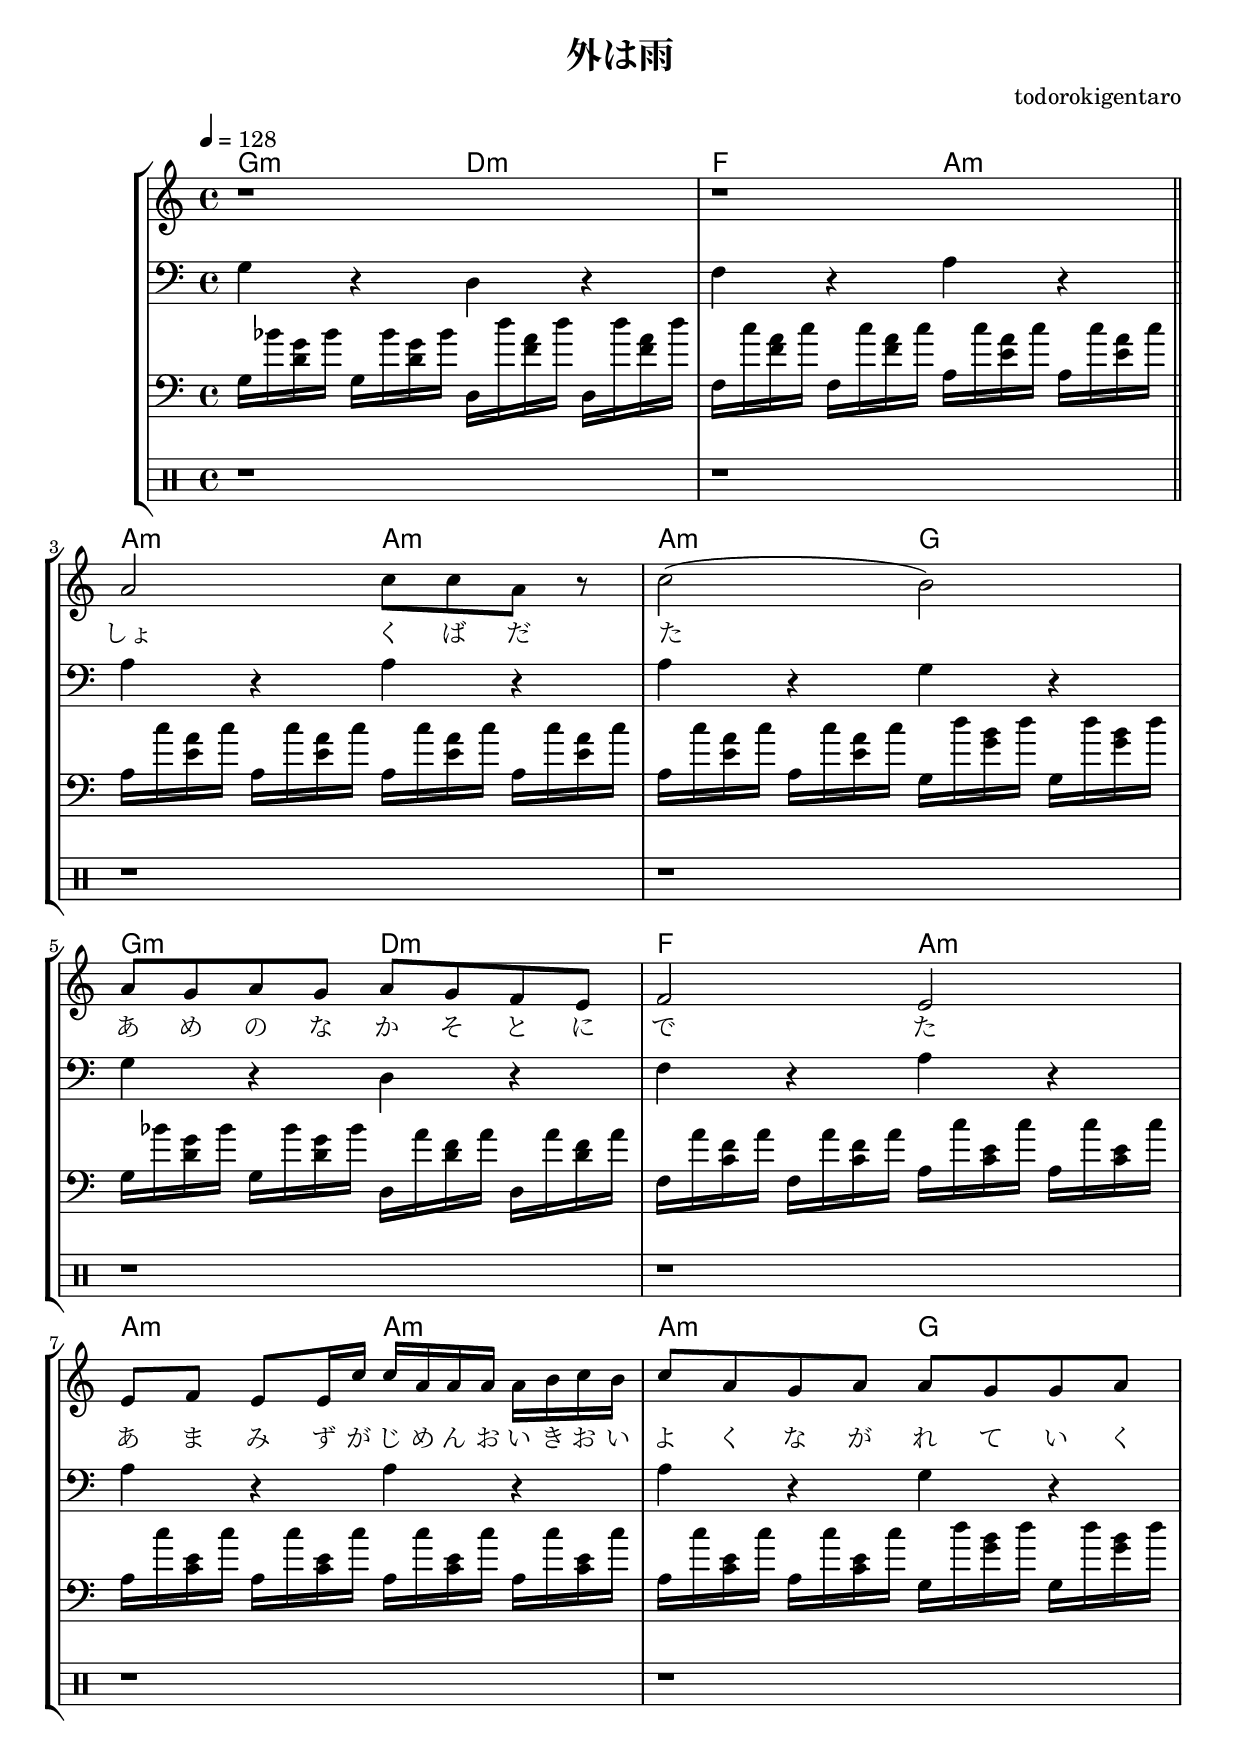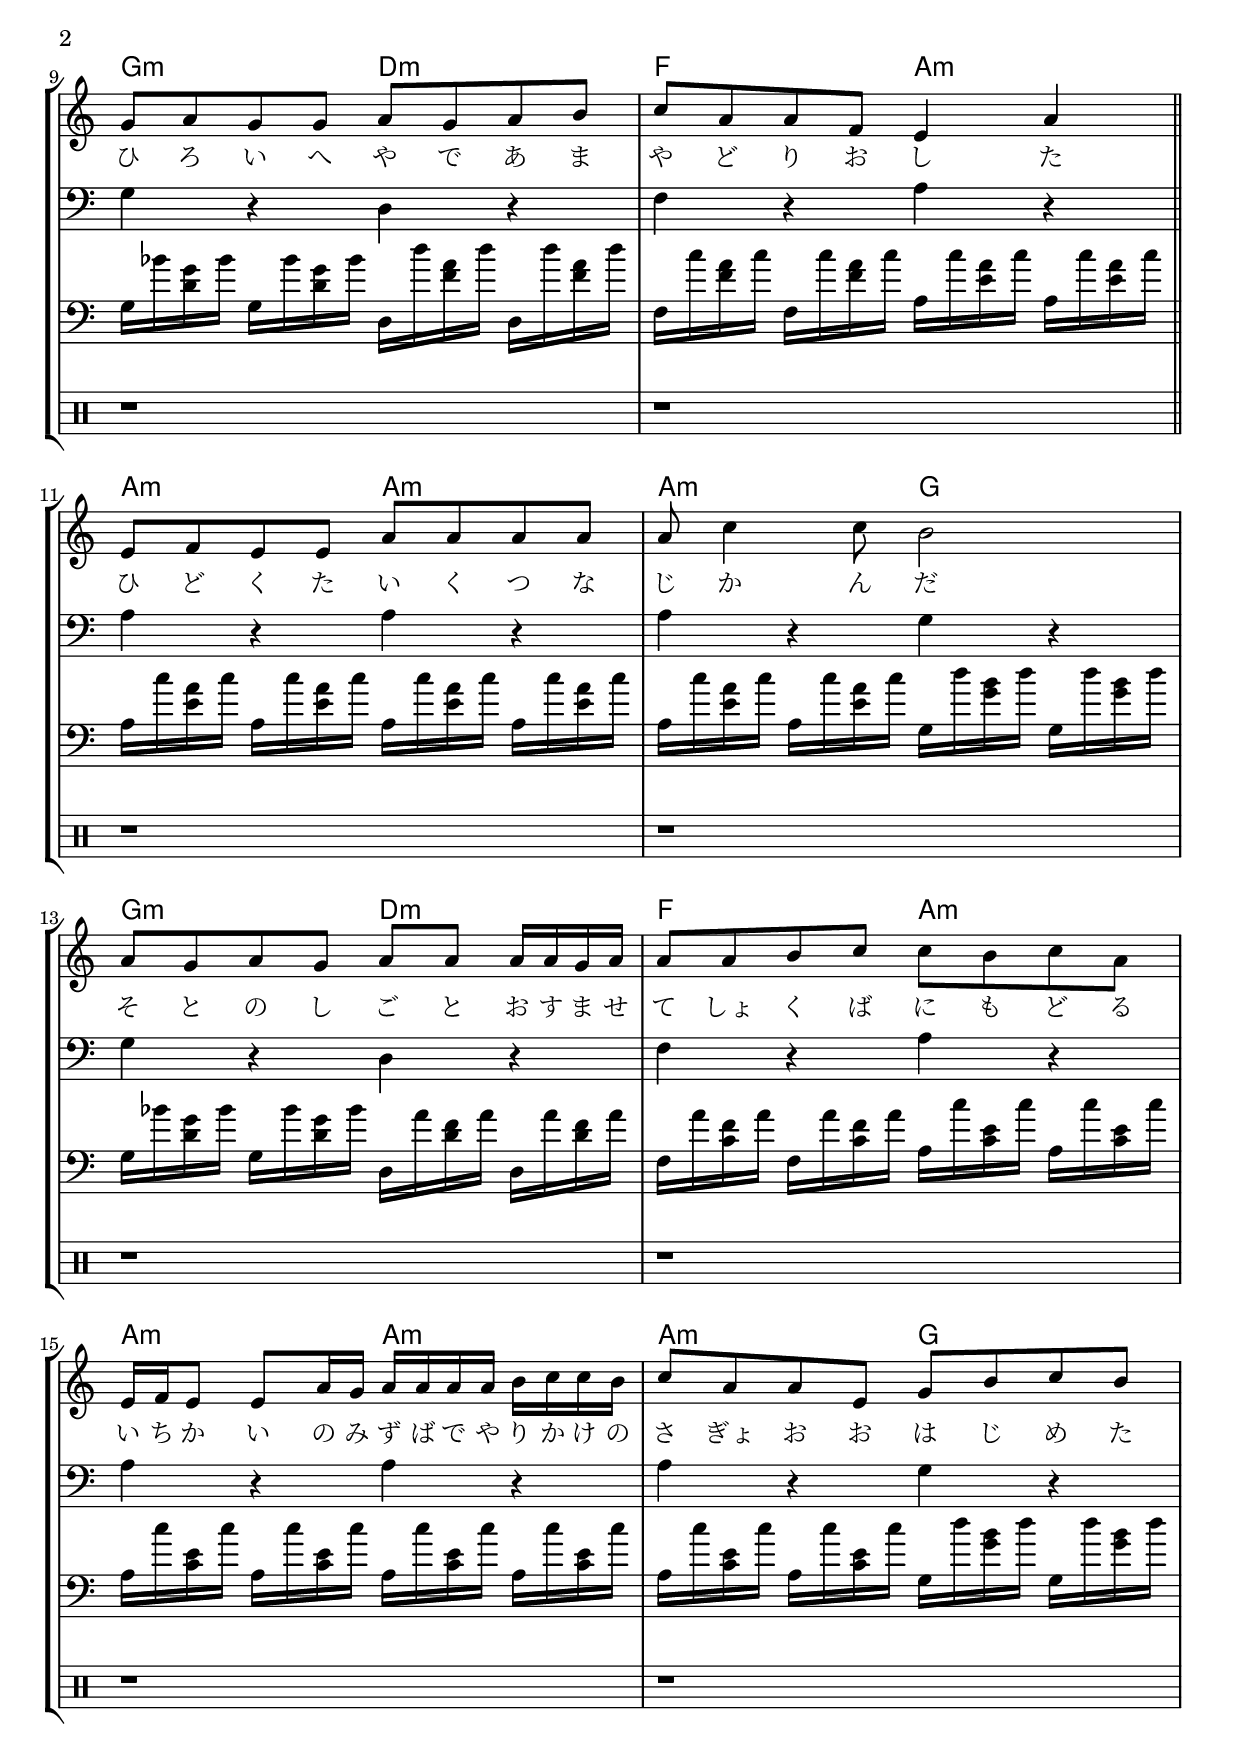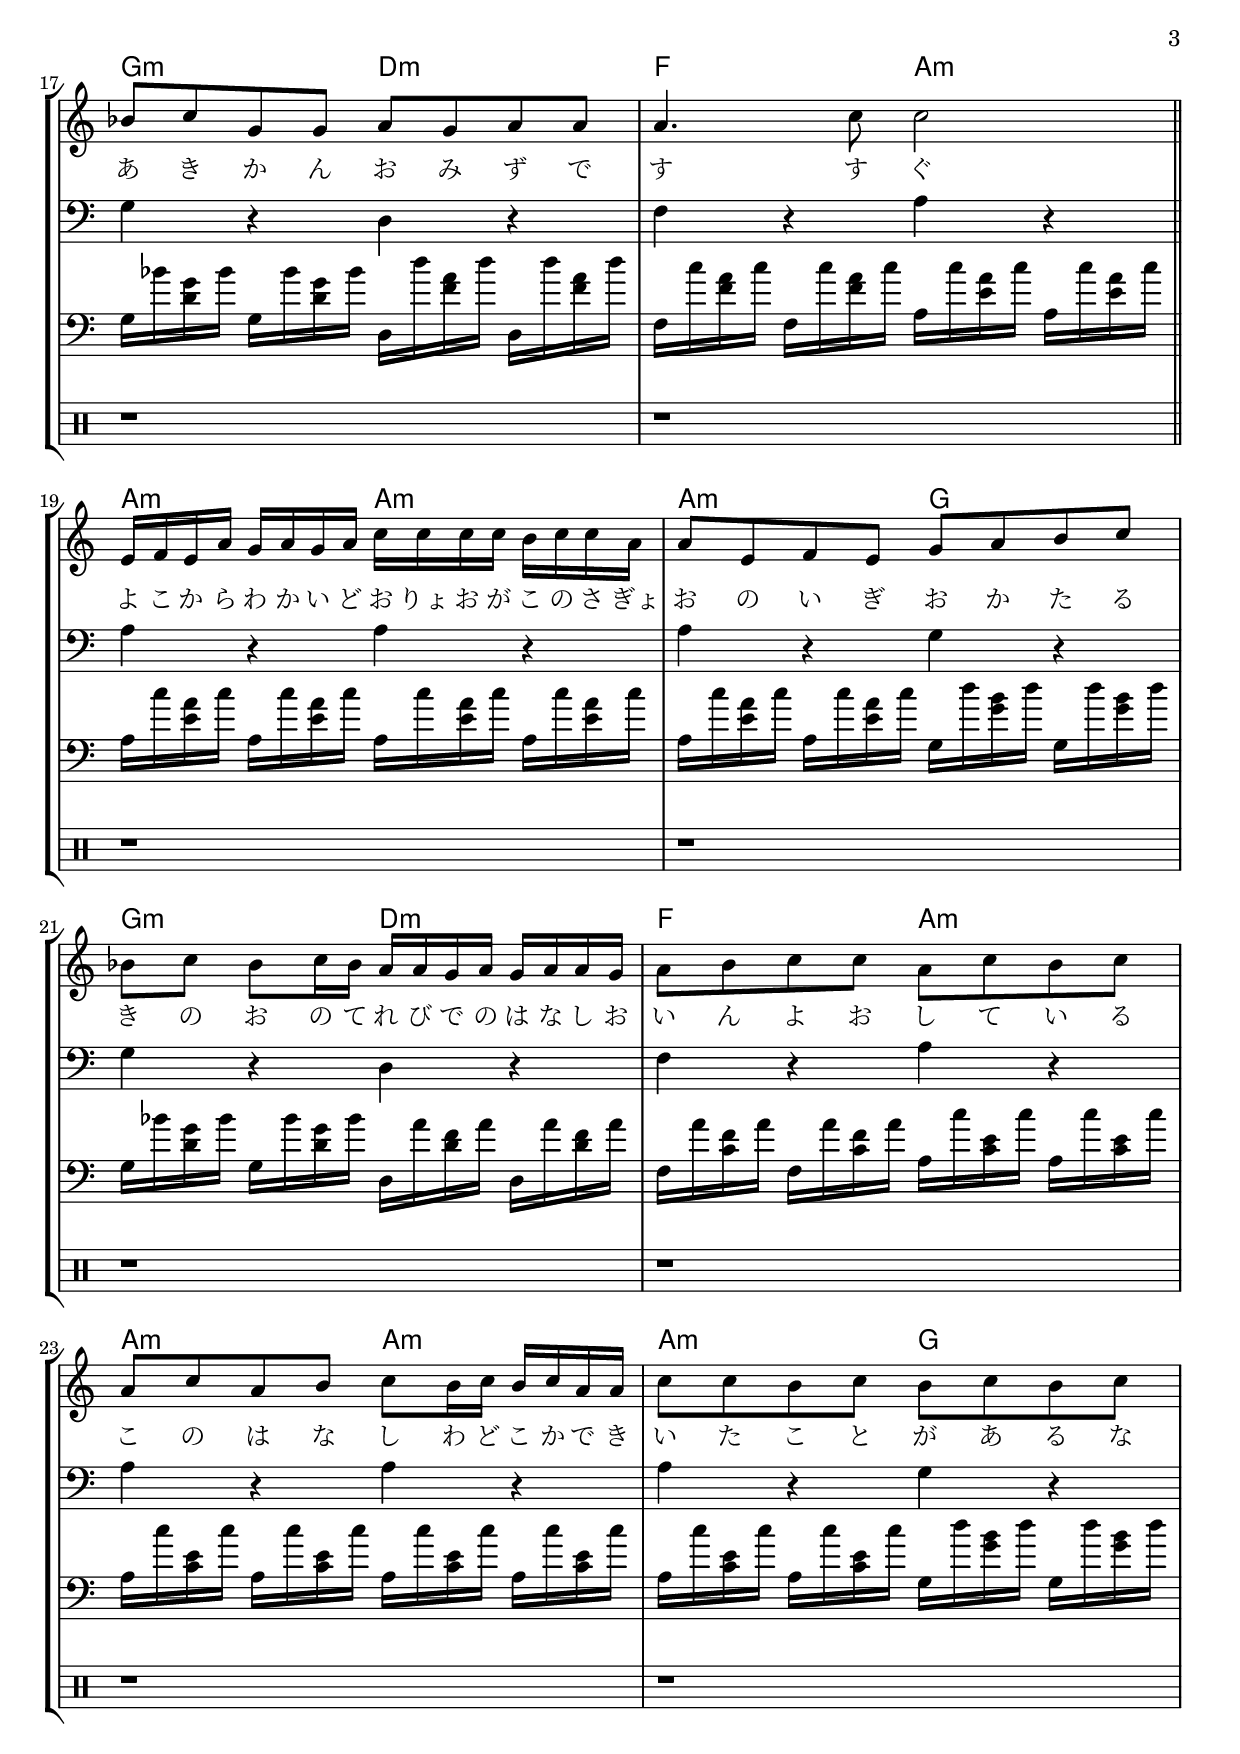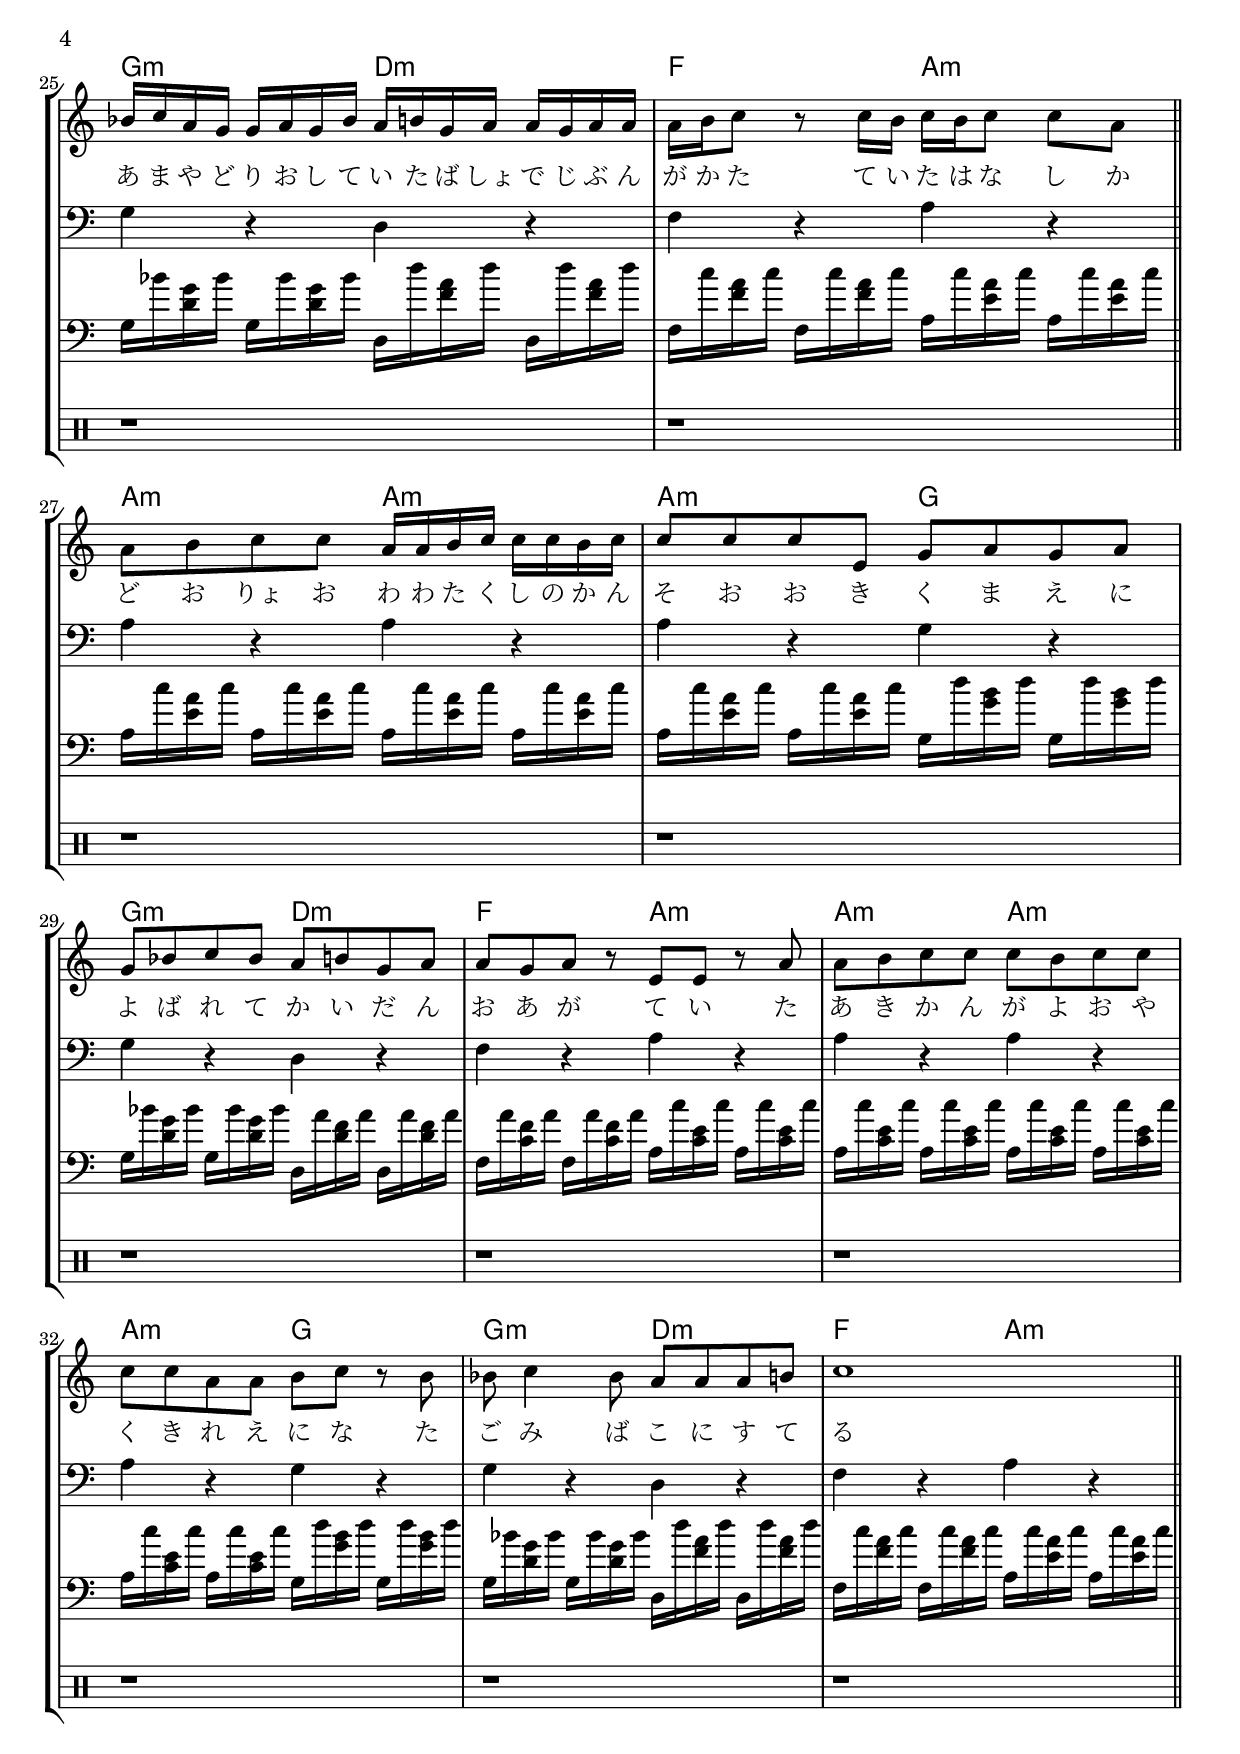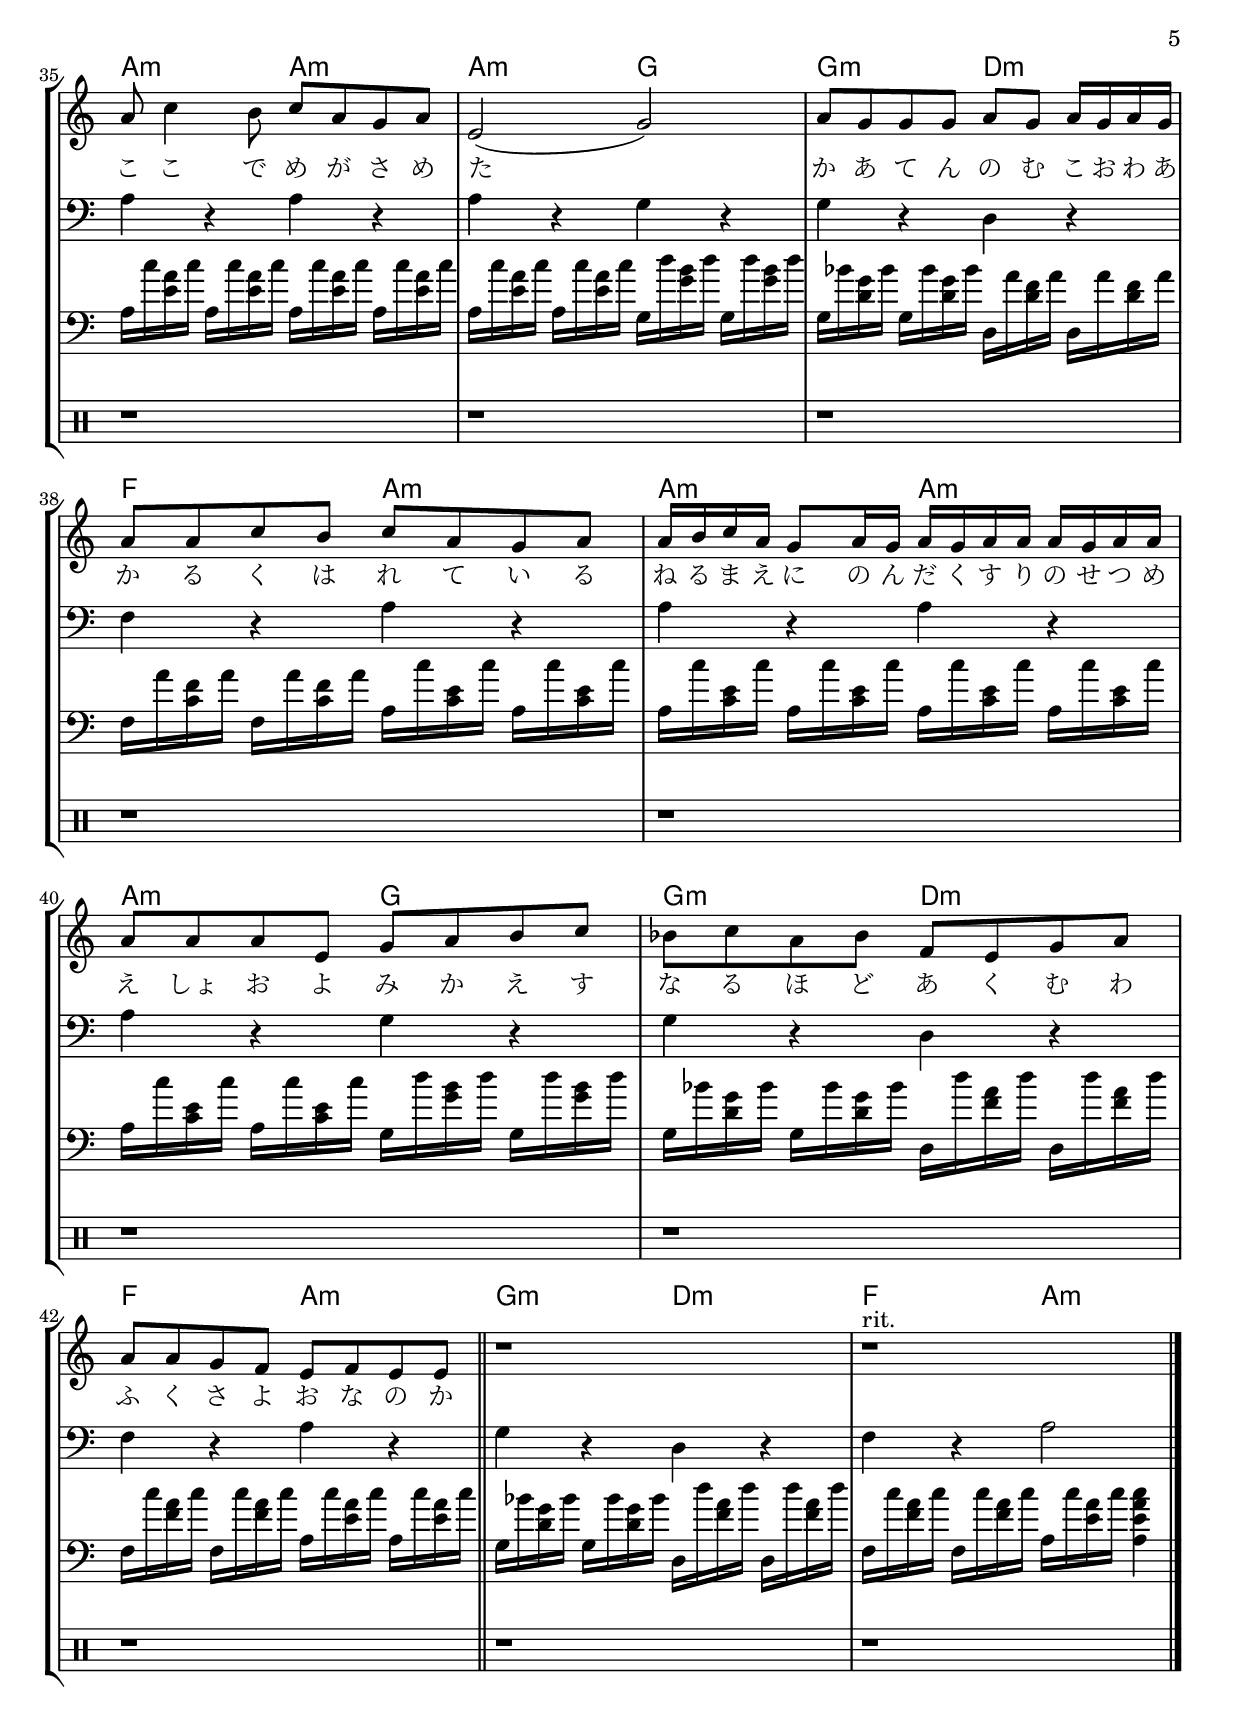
\version "2.12.1"

\header {
	title = \markup {外は雨}
	composer = \markup \center-column {todorokigentaro}
}

harmony = \chordmode {
	g2:m d:m f a:m 

	a:m a:m a:m g g:m d:m f a:m a:m a:m a:m g g:m d:m f a:m 

	a:m a:m a:m g g:m d:m f a:m a:m a:m a:m g g:m d:m f a:m 

	a:m a:m a:m g g:m d:m f a:m a:m a:m a:m g g:m d:m f a:m 

	a:m a:m a:m g g:m d:m f a:m a:m a:m a:m g g:m d:m f a:m 

	a:m a:m a:m g g:m d:m f a:m a:m a:m a:m g g:m d:m f a:m 

	g:m d:m f a:m 
}

melody = {
	\key c \major
	\tempo 4 = 128
	r1 | r1   
	\set Staff.midiInstrument = #"fss0.34"
	 a'2  c''8  c''8  a'8  r8 
	c''2  (b'2) 
	a'8  g'8  a'8  g'8  a'8  g'8  f'8  e'8 
	f'2  e'2 
	e'8  f'8  e'8  e'16  c''16  c''16  a'16  a'16  a'16  a'16  b'16  c''16  b'16 
	c''8  a'8  g'8  a'8  a'8  g'8  g'8  a'8 
	g'8  a'8  g'8  g'8  a'8  g'8  a'8  b'8 
	c''8  a'8  a'8  f'8  e'4  a'4
	\set Staff.midiInstrument = #"fss0.37"
	 e'8  f'8  e'8  e'8  a'8  a'8  a'8  a'8 
	a'8  c''4  c''8  b'2 
	a'8  g'8  a'8  g'8  a'8  a'8  a'16  a'16  g'16  a'16 
	a'8  a'8  b'8  c''8  c''8  b'8  c''8  a'8 
	e'16  f'16  e'8  e'8  a'16  g'16  a'16  a'16  a'16  a'16  b'16  c''16  c''16  b'16 
	c''8  a'8  a'8  e'8  g'8  b'8  c''8  b'8 
	bes'8  c''8  g'8  g'8  a'8  g'8  a'8  a'8 
	a'4.  c''8  c''2
	\set Staff.midiInstrument = #"fss0.31"
	 e'16  f'16  e'16  a'16  g'16  a'16  g'16  a'16  c''16  c''16  c''16  c''16  b'16  c''16  c''16  a'16 
	a'8  e'8  f'8  e'8  g'8  a'8  b'8  c''8 
	bes'8  c''8  bes'8  c''16  bes'16  a'16  a'16  g'16  a'16  g'16  a'16  a'16  g'16 
	a'8  b'8  c''8  c''8  a'8  c''8  b'8  c''8 
	a'8  c''8  a'8  b'8  c''8  b'16  c''16  b'16  c''16  a'16  a'16 
	c''8  c''8  b'8  c''8  b'8  c''8  b'8  c''8 
	bes'16  c''16  a'16  g'16  g'16  a'16  g'16  bes'16  a'16  b'16  g'16  a'16  a'16  g'16  a'16  a'16 
	a'16  b'16  c''8  r8  c''16  b'16  c''16  b'16  c''8  c''8  a'8
	\set Staff.midiInstrument = #"fss0.32"
	 a'8  b'8  c''8  c''8  a'16  a'16  b'16  c''16  c''16  c''16  b'16  c''16 
	c''8  c''8  c''8  e'8  g'8  a'8  g'8  a'8 
	g'8  bes'8  c''8  bes'8  a'8  b'8  g'8  a'8 
	a'8  g'8  a'8  r8  e'8  e'8  r8  a'8 
	a'8  b'8  c''8  c''8  c''8  b'8  c''8  c''8 
	c''8  c''8  a'8  a'8  b'8  c''8  r8  b'8 
	bes'8  c''4  bes'8  a'8  a'8  a'8  b'8 
	c''1
	\set Staff.midiInstrument = #"fss0.32"
	 a'8  c''4  b'8  c''8  a'8  g'8  a'8 
	e'2  (g'2) 
	a'8  g'8  g'8  g'8  a'8  g'8  a'16  g'16  a'16  g'16 
	a'8  a'8  c''8  b'8  c''8  a'8  g'8  a'8 
	a'16  b'16  c''16  a'16  g'8  a'16  g'16  a'16  g'16  a'16  a'16  a'16  g'16  a'16  a'16 
	a'8  a'8  a'8  e'8  g'8  a'8  b'8  c''8 
	bes'8  c''8  a'8  bes'8  f'8  e'8  g'8  a'8 
	a'8  a'8  g'8  f'8  e'8  f'8  e'8  e'8
	r1 | r1^"rit." \bar "|."
}

words = \lyricmode {
	
	しょ  く  ば  だ  た  あ  め  の  な  か  そ  と  に  で  た  あ  ま  み  ず  が  じ  め  ん  お  い  き  お  い  よ  く  な  が  れ  て  い  く  ひ  ろ  い  へ  や  で  あ  ま  や  ど  り  お  し  た  
	ひ  ど  く  た  い  く  つ  な  じ  か  ん  だ  そ  と  の  し  ご  と  お  す  ま  せ  て  しょ  く  ば  に  も  ど  る  い  ち  か  い  の  み  ず  ば  で  や  り  か  け  の  さ  ぎょ  お  お  は  じ  め  た  あ  き  か  ん  お  み  ず  で  す  す  ぐ  
	よ  こ  か  ら  わ  か  い  ど  お  りょ  お  が  こ  の  さ  ぎょ  お  の  い  ぎ  お  か  た  る  き  の  お  の  て  れ  び  で  の  は  な  し  お  い  ん  よ  お  し  て  い  る  こ  の  は  な  し  わ  ど  こ  か  で  き  い  た  こ  と  が  あ  る  な  あ  ま  や  ど  り  お  し  て  い  た  ば  しょ  で  じ  ぶ  ん  が  か  た  て  い  た  は  な  し  か  
	ど  お  りょ  お  わ  わ  た  く  し  の  か  ん  そ  お  お  き  く  ま  え  に  よ  ば  れ  て  か  い  だ  ん  お  あ  が  て  い  た  あ  き  か  ん  が  よ  お  や  く  き  れ  え  に  な  た  ご  み  ば  こ  に  す  て  る  
	こ  こ  で  め  が  さ  め  た  か  あ  て  ん  の  む  こ  お  わ  あ  か  る  く  は  れ  て  い  る  ね  る  ま  え  に  の  ん  だ  く  す  り  の  せ  つ  め  え  しょ  お  よ  み  か  え  す  な  る  ほ  ど  あ  く  む  わ  ふ  く  さ  よ  お  な  の  か  
	
}

tempochange = {
	\tempo 4 = 128
	r1 | r1 \bar "||"
	\tempo 4 = 128
	r1 | r1 | r1 | r1 | r1 | r1 | r1 | r1 \bar "||"
	\tempo 4 = 128
	r1 | r1 | r1 | r1 | r1 | r1 | r1 | r1 \bar "||"
	\tempo 4 = 128
	r1 | r1 | r1 | r1 | r1 | r1 | r1 | r1 \bar "||"
	\tempo 4 = 128
	r1 | r1 | r1 | r1 | r1 | r1 | r1 | r1 \bar "||"
	\tempo 4 = 128
	r1 | r1 | r1 | r1 | r1 | r1 | r1 | r1 \bar "||"
	\tempo 4 = 128
	r1 | \tempo 4 = 96 r2 \tempo 4 = 85 r2 \bar "|."
}

mainacc = {
	\clef bass
	\set Staff.midiInstrument = #"Tenor Sax"
	\key c \major
	\tempo 4 = 128
	g4 r4
	d4 r4
	f4 r4
	a4 r4
	\bar "||"

	\set Staff.midiInstrument = #"Tenor Sax"
	a4 r4
	a4 r4
	a4 r4
	g4 r4
	g4 r4
	d4 r4
	f4 r4
	a4 r4
	a4 r4
	a4 r4
	a4 r4
	g4 r4
	g4 r4
	d4 r4
	f4 r4
	a4 r4
	\bar "||"

	\set Staff.midiInstrument = #"Tenor Sax"
	a4 r4
	a4 r4
	a4 r4
	g4 r4
	g4 r4
	d4 r4
	f4 r4
	a4 r4
	a4 r4
	a4 r4
	a4 r4
	g4 r4
	g4 r4
	d4 r4
	f4 r4
	a4 r4
	\bar "||"

	\set Staff.midiInstrument = #"Tenor Sax"
	a4 r4
	a4 r4
	a4 r4
	g4 r4
	g4 r4
	d4 r4
	f4 r4
	a4 r4
	a4 r4
	a4 r4
	a4 r4
	g4 r4
	g4 r4
	d4 r4
	f4 r4
	a4 r4
	\bar "||"

	\set Staff.midiInstrument = #"Tenor Sax"
	a4 r4
	a4 r4
	a4 r4
	g4 r4
	g4 r4
	d4 r4
	f4 r4
	a4 r4
	a4 r4
	a4 r4
	a4 r4
	g4 r4
	g4 r4
	d4 r4
	f4 r4
	a4 r4
	\bar "||"

	\set Staff.midiInstrument = #"Tenor Sax"
	a4 r4
	a4 r4
	a4 r4
	g4 r4
	g4 r4
	d4 r4
	f4 r4
	a4 r4
	a4 r4
	a4 r4
	a4 r4
	g4 r4
	g4 r4
	d4 r4
	f4 r4
	a4 r4
	\bar "||"

	\set Staff.midiInstrument = #"Tenor Sax"
	g4 r4
	d4 r4
	f4 r4
	a2
	\bar "|."
}

subacc = {
	\clef bass
	\set Staff.midiInstrument = #"Percussive Organ"
	\key c \major
	\tempo 4 = 128
	g16 bes' <d' g'> bes' g bes' <d' g'> bes'
	d16 d'' <f' a'> d'' d d'' <f' a'> d''
	f16 c'' <f' a'> c'' f c'' <f' a'> c''
	a16 c'' <e' a'> c'' a c'' <e' a'> c''
	\bar "||"

	\set Staff.midiInstrument = #"Percussive Organ"
	a16 c'' <e' a'> c'' a c'' <e' a'> c''
	a16 c'' <e' a'> c'' a c'' <e' a'> c''
	a16 c'' <e' a'> c'' a c'' <e' a'> c''
	g16 d'' <g' b'> d'' g d'' <g' b'> d''
	g16 bes' <d' g'> bes' g bes' <d' g'> bes'
	d16 a' <d' f'> a' d a' <d' f'> a'
	f16 a' <c' f'> a' f a' <c' f'> a'
	a16 c'' <c' e'> c'' a c'' <c' e'> c''
	a16 c'' <c' e'> c'' a c'' <c' e'> c''
	a16 c'' <c' e'> c'' a c'' <c' e'> c''
	a16 c'' <c' e'> c'' a c'' <c' e'> c''
	g16 d'' <g' b'> d'' g d'' <g' b'> d''
	g16 bes' <d' g'> bes' g bes' <d' g'> bes'
	d16 d'' <f' a'> d'' d d'' <f' a'> d''
	f16 c'' <f' a'> c'' f c'' <f' a'> c''
	a16 c'' <e' a'> c'' a c'' <e' a'> c''
	\bar "||"

	\set Staff.midiInstrument = #"Percussive Organ"
	a16 c'' <e' a'> c'' a c'' <e' a'> c''
	a16 c'' <e' a'> c'' a c'' <e' a'> c''
	a16 c'' <e' a'> c'' a c'' <e' a'> c''
	g16 d'' <g' b'> d'' g d'' <g' b'> d''
	g16 bes' <d' g'> bes' g bes' <d' g'> bes'
	d16 a' <d' f'> a' d a' <d' f'> a'
	f16 a' <c' f'> a' f a' <c' f'> a'
	a16 c'' <c' e'> c'' a c'' <c' e'> c''
	a16 c'' <c' e'> c'' a c'' <c' e'> c''
	a16 c'' <c' e'> c'' a c'' <c' e'> c''
	a16 c'' <c' e'> c'' a c'' <c' e'> c''
	g16 d'' <g' b'> d'' g d'' <g' b'> d''
	g16 bes' <d' g'> bes' g bes' <d' g'> bes'
	d16 d'' <f' a'> d'' d d'' <f' a'> d''
	f16 c'' <f' a'> c'' f c'' <f' a'> c''
	a16 c'' <e' a'> c'' a c'' <e' a'> c''
	\bar "||"

	\set Staff.midiInstrument = #"Percussive Organ"
	a16 c'' <e' a'> c'' a c'' <e' a'> c''
	a16 c'' <e' a'> c'' a c'' <e' a'> c''
	a16 c'' <e' a'> c'' a c'' <e' a'> c''
	g16 d'' <g' b'> d'' g d'' <g' b'> d''
	g16 bes' <d' g'> bes' g bes' <d' g'> bes'
	d16 a' <d' f'> a' d a' <d' f'> a'
	f16 a' <c' f'> a' f a' <c' f'> a'
	a16 c'' <c' e'> c'' a c'' <c' e'> c''
	a16 c'' <c' e'> c'' a c'' <c' e'> c''
	a16 c'' <c' e'> c'' a c'' <c' e'> c''
	a16 c'' <c' e'> c'' a c'' <c' e'> c''
	g16 d'' <g' b'> d'' g d'' <g' b'> d''
	g16 bes' <d' g'> bes' g bes' <d' g'> bes'
	d16 d'' <f' a'> d'' d d'' <f' a'> d''
	f16 c'' <f' a'> c'' f c'' <f' a'> c''
	a16 c'' <e' a'> c'' a c'' <e' a'> c''
	\bar "||"

	\set Staff.midiInstrument = #"Percussive Organ"
	a16 c'' <e' a'> c'' a c'' <e' a'> c''
	a16 c'' <e' a'> c'' a c'' <e' a'> c''
	a16 c'' <e' a'> c'' a c'' <e' a'> c''
	g16 d'' <g' b'> d'' g d'' <g' b'> d''
	g16 bes' <d' g'> bes' g bes' <d' g'> bes'
	d16 a' <d' f'> a' d a' <d' f'> a'
	f16 a' <c' f'> a' f a' <c' f'> a'
	a16 c'' <c' e'> c'' a c'' <c' e'> c''
	a16 c'' <c' e'> c'' a c'' <c' e'> c''
	a16 c'' <c' e'> c'' a c'' <c' e'> c''
	a16 c'' <c' e'> c'' a c'' <c' e'> c''
	g16 d'' <g' b'> d'' g d'' <g' b'> d''
	g16 bes' <d' g'> bes' g bes' <d' g'> bes'
	d16 d'' <f' a'> d'' d d'' <f' a'> d''
	f16 c'' <f' a'> c'' f c'' <f' a'> c''
	a16 c'' <e' a'> c'' a c'' <e' a'> c''
	\bar "||"

	\set Staff.midiInstrument = #"Percussive Organ"
	a16 c'' <e' a'> c'' a c'' <e' a'> c''
	a16 c'' <e' a'> c'' a c'' <e' a'> c''
	a16 c'' <e' a'> c'' a c'' <e' a'> c''
	g16 d'' <g' b'> d'' g d'' <g' b'> d''
	g16 bes' <d' g'> bes' g bes' <d' g'> bes'
	d16 a' <d' f'> a' d a' <d' f'> a'
	f16 a' <c' f'> a' f a' <c' f'> a'
	a16 c'' <c' e'> c'' a c'' <c' e'> c''
	a16 c'' <c' e'> c'' a c'' <c' e'> c''
	a16 c'' <c' e'> c'' a c'' <c' e'> c''
	a16 c'' <c' e'> c'' a c'' <c' e'> c''
	g16 d'' <g' b'> d'' g d'' <g' b'> d''
	g16 bes' <d' g'> bes' g bes' <d' g'> bes'
	d16 d'' <f' a'> d'' d d'' <f' a'> d''
	f16 c'' <f' a'> c'' f c'' <f' a'> c''
	a16 c'' <e' a'> c'' a c'' <e' a'> c''
	\bar "||"

	\set Staff.midiInstrument = #"Percussive Organ"
	g16 bes' <d' g'> bes' g bes' <d' g'> bes'
	d16 d'' <f' a'> d'' d d'' <f' a'> d''
	f16 c'' <f' a'> c'' f c'' <f' a'> c''
	a16 c'' <e' a'> c'' <a e' a' c''>4
	\bar "|."
}

percA = {
	\drummode {
	r1 |r1 \bar "||"
	r1 |r1 |r1 |r1 |r1 |r1 |r1 |r1 \bar "||"
	r1 |r1 |r1 |r1 |r1 |r1 |r1 |r1 \bar "||"
	r1 |r1 |r1 |r1 |r1 |r1 |r1 |r1 \bar "||"
	r1 |r1 |r1 |r1 |r1 |r1 |r1 |r1 \bar "||"
	r1 |r1 |r1 |r1 |r1 |r1 |r1 |r1 \bar "||"
	r1 |r1 \bar "|."
	}
}

percB = {
	\drummode {
	r1 |r1 \bar "||"
	r1 |r1 |r1 |r1 |r1 |r1 |r1 |r1 \bar "||"
	r1 |r1 |r1 |r1 |r1 |r1 |r1 |r1 \bar "||"
	r1 |r1 |r1 |r1 |r1 |r1 |r1 |r1 \bar "||"
	r1 |r1 |r1 |r1 |r1 |r1 |r1 |r1 \bar "||"
	r1 |r1 |r1 |r1 |r1 |r1 |r1 |r1 \bar "||"
	r1 |r1 \bar "|."
	}
}

percC = {
	\drummode {
	r1 |r1 \bar "||"
	r1 |r1 |r1 |r1 |r1 |r1 |r1 |r1 \bar "||"
	r1 |r1 |r1 |r1 |r1 |r1 |r1 |r1 \bar "||"
	r1 |r1 |r1 |r1 |r1 |r1 |r1 |r1 \bar "||"
	r1 |r1 |r1 |r1 |r1 |r1 |r1 |r1 \bar "||"
	r1 |r1 |r1 |r1 |r1 |r1 |r1 |r1 \bar "||"
	r1 |r1 \bar "|."
	}
}

percD = {
	\drummode {
	r1 |r1 \bar "||"
	r1 |r1 |r1 |r1 |r1 |r1 |r1 |r1 \bar "||"
	r1 |r1 |r1 |r1 |r1 |r1 |r1 |r1 \bar "||"
	r1 |r1 |r1 |r1 |r1 |r1 |r1 |r1 \bar "||"
	r1 |r1 |r1 |r1 |r1 |r1 |r1 |r1 \bar "||"
	r1 |r1 |r1 |r1 |r1 |r1 |r1 |r1 \bar "||"
	r1 |r1 \bar "|."
	}
}

percE = {
	\drummode {
	r1 |r1 \bar "||"
	r1 |r1 |r1 |r1 |r1 |r1 |r1 |r1 \bar "||"
	r1 |r1 |r1 |r1 |r1 |r1 |r1 |r1 \bar "||"
	r1 |r1 |r1 |r1 |r1 |r1 |r1 |r1 \bar "||"
	r1 |r1 |r1 |r1 |r1 |r1 |r1 |r1 \bar "||"
	r1 |r1 |r1 |r1 |r1 |r1 |r1 |r1 \bar "||"
	r1 |r1 \bar "|."
	}
}

\score {
	<<
		\new StaffGroup <<
			\new ChordNames {\harmony}
			\new Voice = "melody" {\melody}
			\new Lyrics \lyricsto "melody" \words
			\new Staff = "mainacc" {\mainacc}
			\new Staff = "subacc" {\subacc}
			\new DrumStaff <<
				\new DrumVoice {\percA}
				\new DrumVoice {\percB}
				\new DrumVoice {\percC}
				\new DrumVoice {\percD}
				\new DrumVoice {\percE}
			>>
		>>
	>>
	\layout { }
}
